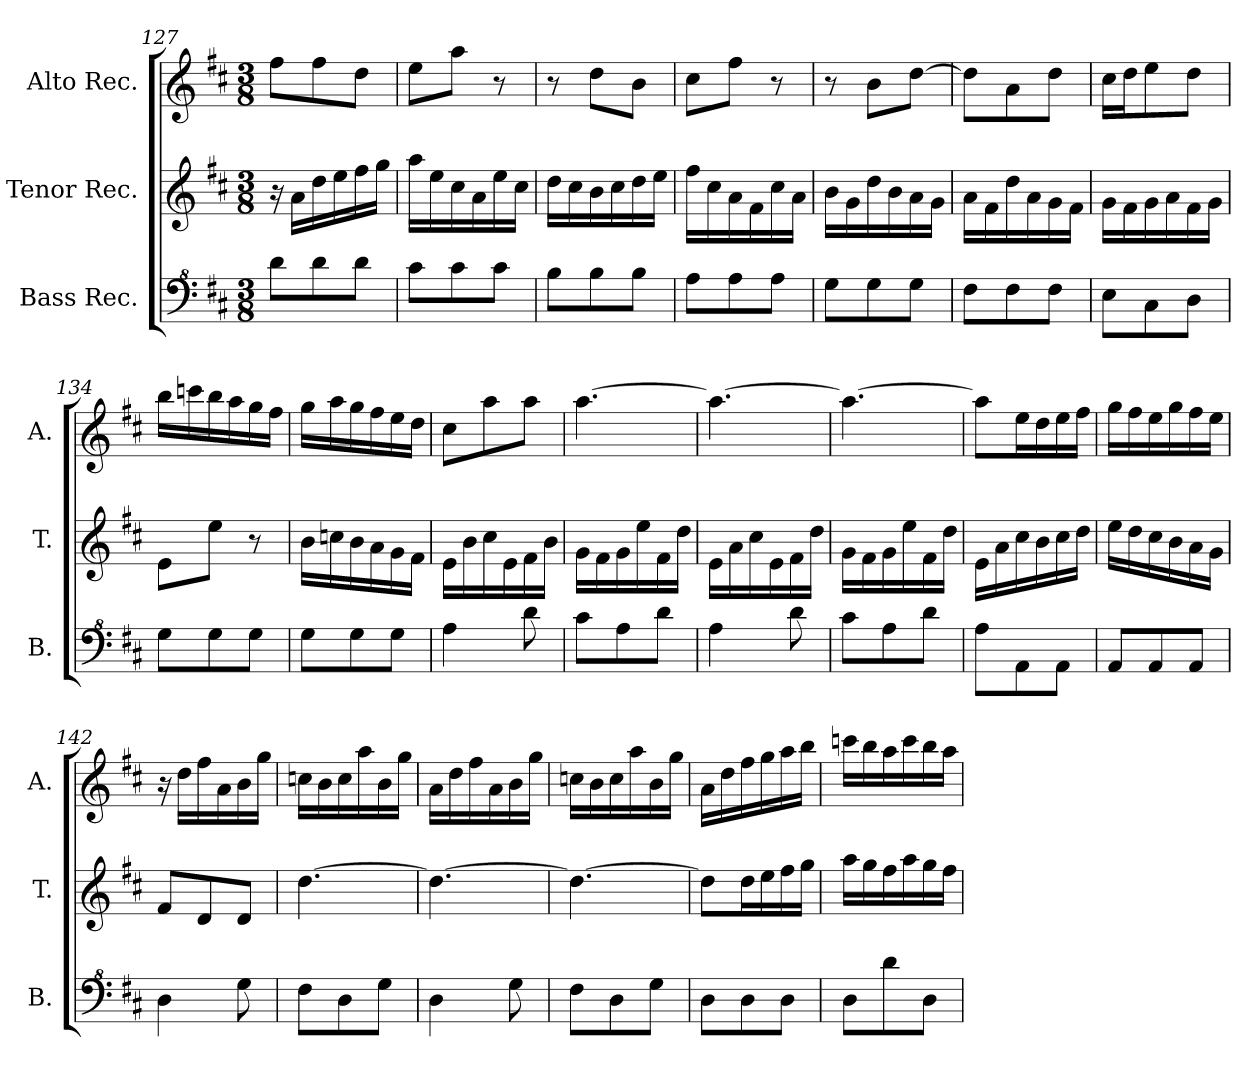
**kern	**kern	**kern
*part3	*part2	*part1
*staff3	*staff2	*staff1
*I"Bass Rec.	*I"Tenor Rec.	*I"Alto Rec.
*I'B.	*I'T.	*I'A.
*clefF^4	*clefG2	*clefG2
*k[f#c#]	*k[f#c#]	*k[f#c#]
*M3/8	*M3/8	*M3/8
=127	=127	=127
8dd\L	16r	8ff#\L
.	16a\LL	.
8dd\	16dd\	8ff#\
.	16ee\	.
8dd\J	16ff#\	8dd\J
.	16gg\JJ	.
=128	=128	=128
8cc#\L	16aa\LL	8ee\L
.	16ee\	.
8cc#\	16cc#\	8aa\J
.	16a\	.
8cc#\J	16ee\	8r
.	16cc#\JJ	.
!!LO:LB:g=z
=129	=129	=129
8b\L	16dd\LL	8r
.	16cc#\	.
8b\	16b\	8dd\L
.	16cc#\	.
8b\J	16dd\	8b\J
.	16ee\JJ	.
=130	=130	=130
8a\L	16ff#\LL	8cc#\L
.	16cc#\	.
8a\	16a\	8ff#\J
.	16f#\	.
8a\J	16cc#\	8r
.	16a\JJ	.
=131	=131	=131
8g\L	16b\LL	8r
.	16g\	.
8g\	16dd\	8b\L
.	16b\	.
8g\J	16a\	[8dd\J
.	16g\JJ	.
=132	=132	=132
8f#\L	16a\LL	8dd\L]
.	16f#\	.
8f#\	16dd\	8a\
.	16a\	.
8f#\J	16g\	8dd\J
.	16f#\JJ	.
=133	=133	=133
8e\L	16g\LL	16cc#\LL
.	16f#\	16dd\J
8c#\	16g\	8ee\
.	16a\	.
8d\J	16f#\	8dd\J
.	16g\JJ	.
=134	=134	=134
8g\L	8e\L	16bb\LL
.	.	16cccn\
8g\	8ee\J	16bb\
.	.	16aa\
8g\J	8r	16gg\
.	.	16ff#\JJ
=135	=135	=135
8g\L	16b\LL	16gg\LL
.	16ccn\	16aa\
8g\	16b\	16gg\
.	16a\	16ff#\
8g\J	16g\	16ee\
.	16f#\JJ	16dd\JJ
=136	=136	=136
4a\	16e\LL	8cc#\L
.	16b\	.
.	16cc#\	8aa\
.	16e\	.
8dd\	16f#\	8aa\J
.	16b\JJ	.
=137	=137	=137
8cc#\L	16g\LL	[4.aa\
.	16f#\	.
8a\	16g\	.
.	16ee\	.
8dd\J	16f#\	.
.	16dd\JJ	.
!!LO:LB:g=z
=138	=138	=138
4a\	16e\LL	4.aa\_
.	16a\	.
.	16cc#\	.
.	16e\	.
8dd\	16f#\	.
.	16dd\JJ	.
=139	=139	=139
8cc#\L	16g\LL	4.aa\_
.	16f#\	.
8a\	16g\	.
.	16ee\	.
8dd\J	16f#\	.
.	16dd\JJ	.
=140	=140	=140
8a\L	16e\LL	8aa\L]
.	16a\	.
8A\	16cc#\	16ee\L
.	16b\	16dd\
8A\J	16cc#\	16ee\
.	16dd\JJ	16ff#\JJ
=141	=141	=141
8A/L	16ee\LL	16gg\LL
.	16dd\	16ff#\
8A/	16cc#\	16ee\
.	16b\	16gg\
8A/J	16a\	16ff#\
.	16g\JJ	16ee\JJ
=142	=142	=142
4d\	8f#/L	16r
.	.	16dd\LL
.	8d/	16ff#\
.	.	16a\
8g\	8d/J	16b\
.	.	16gg\JJ
=143	=143	=143
8f#\L	[4.dd\	16ccn\LL
.	.	16b\
8d\	.	16cc\
.	.	16aa\
8g\J	.	16b\
.	.	16gg\JJ
=144	=144	=144
4d\	4.dd\_	16a\LL
.	.	16dd\
.	.	16ff#\
.	.	16a\
8g\	.	16b\
.	.	16gg\JJ
=145	=145	=145
8f#\L	4.dd\_	16ccn\LL
.	.	16b\
8d\	.	16cc\
.	.	16aa\
8g\J	.	16b\
.	.	16gg\JJ
=146	=146	=146
8d\L	8dd\L]	16a\LL
.	.	16dd\
8d\	16dd\L	16ff#\
.	16ee\	16gg\
8d\J	16ff#\	16aa\
.	16gg\JJ	16bb\JJ
!!LO:LB:g=z
=147	=147	=147
8d\L	16aa\LL	16cccn\LL
.	16gg\	16bb\
8dd\	16ff#\	16aa\
.	16aa\	16ccc\
8d\J	16gg\	16bb\
.	16ff#\JJ	16aa\JJ
=	=	=
*-	*-	*-
